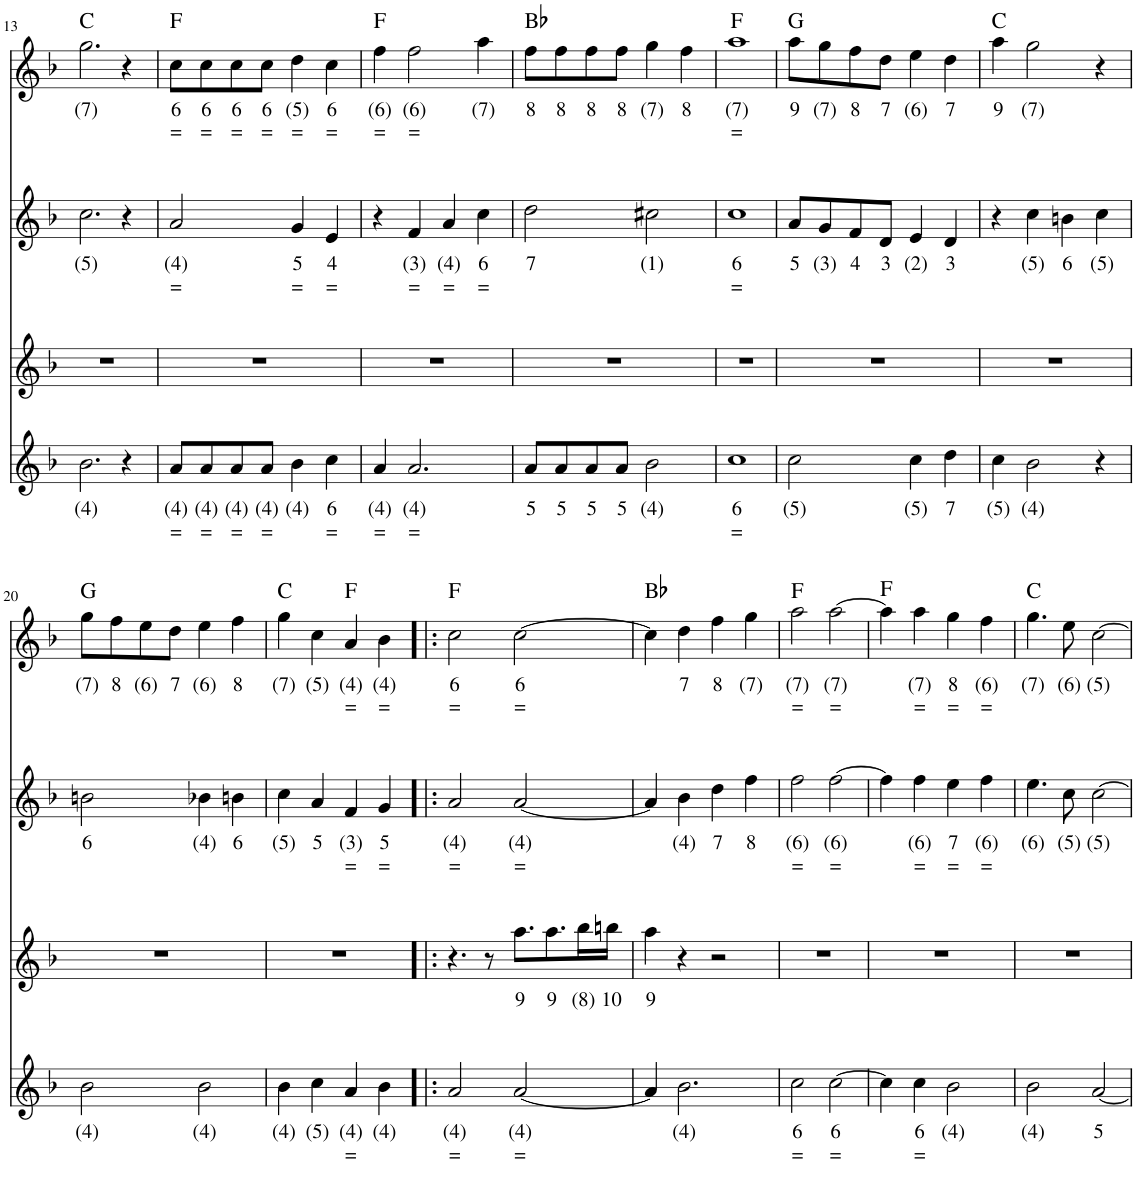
**kern	**text	**text	**kern	**text	**kern	**text	**text	**kern	**text	**text	**harte
*part4	*part4	*part4	*part3	*part3	*part2	*part2	*part2	*part1	*part1	*part1	*part1
*staff4	*staff4	*staff4	*staff3	*staff3	*staff2	*staff2	*staff2	*staff1	*staff1	*staff1	*
*I"Viool	*	*	*I"Stem	*	*I"Instrument41	*	*	*I"Stem	*	*	*
!!LO:PB:g=z
*clefG2	*	*	*clefG2	*	*clefG2	*	*	*clefG2	*	*	*
*k[b-]	*	*	*k[b-]	*	*k[b-]	*	*	*k[b-]	*	*	*
*M4/4	*	*	*M4/4	*	*M4/4	*	*	*M4/4	*	*	*
=13	=13	=13	=13	=13	=13	=13	=13	=13	=13	=13	=13
!	!LO:LY:b	!	!	!	!	!LO:LY:b	!	!	!LO:LY:b	!	!
2.b-\	(4)	.	1r	.	2.cc\	(5)	.	2.gg\	(7)	.	C:maj
4r	.	.	.	.	4r	.	.	4r	.	.	.
=14	=14	=14	=14	=14	=14	=14	=14	=14	=14	=14	=14
!	!LO:LY:b	!LO:LY:b	!	!	!	!LO:LY:b	!LO:LY:b	!	!LO:LY:b	!LO:LY:b	!
8a/L	(4)	=	1r	.	2a/	(4)	=	8cc\L	6	=	F:maj
!	!LO:LY:b	!LO:LY:b	!	!	!	!	!	!	!LO:LY:b	!LO:LY:b	!
8a/	(4)	=	.	.	.	.	.	8cc\	6	=	.
!	!LO:LY:b	!LO:LY:b	!	!	!	!	!	!	!LO:LY:b	!LO:LY:b	!
8a/	(4)	=	.	.	.	.	.	8cc\	6	=	.
!	!LO:LY:b	!LO:LY:b	!	!	!	!	!	!	!LO:LY:b	!LO:LY:b	!
8a/J	(4)	=	.	.	.	.	.	8cc\J	6	=	.
!	!LO:LY:b	!	!	!	!	!LO:LY:b	!LO:LY:b	!	!LO:LY:b	!LO:LY:b	!
4b-\	(4)	.	.	.	4g/	5	=	4dd\	(5)	=	.
!	!LO:LY:b	!LO:LY:b	!	!	!	!LO:LY:b	!LO:LY:b	!	!LO:LY:b	!LO:LY:b	!
4cc\	6	=	.	.	4e/	4	=	4cc\	6	=	.
=15	=15	=15	=15	=15	=15	=15	=15	=15	=15	=15	=15
!	!LO:LY:b	!LO:LY:b	!	!	!	!	!	!	!LO:LY:b	!LO:LY:b	!
4a/	(4)	=	1r	.	4r	.	.	4ff\	(6)	=	F:maj
!	!LO:LY:b	!LO:LY:b	!	!	!	!LO:LY:b	!LO:LY:b	!	!LO:LY:b	!LO:LY:b	!
2.a/	(4)	=	.	.	4f/	(3)	=	2ff\	(6)	=	.
!	!	!	!	!	!	!LO:LY:b	!LO:LY:b	!	!	!	!
.	.	.	.	.	4a/	(4)	=	.	.	.	.
!	!	!	!	!	!	!LO:LY:b	!LO:LY:b	!	!LO:LY:b	!	!
.	.	.	.	.	4cc\	6	=	4aa\	(7)	.	.
=16	=16	=16	=16	=16	=16	=16	=16	=16	=16	=16	=16
!	!LO:LY:b	!	!	!	!	!LO:LY:b	!	!	!LO:LY:b	!	!
8a/L	5	.	1r	.	2dd\	7	.	8ff\L	8	.	Bb:maj
!	!LO:LY:b	!	!	!	!	!	!	!	!LO:LY:b	!	!
8a/	5	.	.	.	.	.	.	8ff\	8	.	.
!	!LO:LY:b	!	!	!	!	!	!	!	!LO:LY:b	!	!
8a/	5	.	.	.	.	.	.	8ff\	8	.	.
!	!LO:LY:b	!	!	!	!	!	!	!	!LO:LY:b	!	!
8a/J	5	.	.	.	.	.	.	8ff\J	8	.	.
!	!LO:LY:b	!	!	!	!	!LO:LY:b	!	!	!LO:LY:b	!	!
2b-\	(4)	.	.	.	2cc#X\	(1)	.	4gg\	(7)	.	.
!	!	!	!	!	!	!	!	!	!LO:LY:b	!	!
.	.	.	.	.	.	.	.	4ff\	8	.	.
=17	=17	=17	=17	=17	=17	=17	=17	=17	=17	=17	=17
!	!LO:LY:b	!LO:LY:b	!	!	!	!LO:LY:b	!LO:LY:b	!	!LO:LY:b	!LO:LY:b	!
1cc	6	=	1r	.	1cc	6	=	1aa	(7)	=	F:maj
=18	=18	=18	=18	=18	=18	=18	=18	=18	=18	=18	=18
!	!LO:LY:b	!	!	!	!	!LO:LY:b	!	!	!LO:LY:b	!	!
2cc\	(5)	.	1r	.	8a/L	5	.	8aa\L	9	.	G:maj
!	!	!	!	!	!	!LO:LY:b	!	!	!LO:LY:b	!	!
.	.	.	.	.	8g/	(3)	.	8gg\	(7)	.	.
!	!	!	!	!	!	!LO:LY:b	!	!	!LO:LY:b	!	!
.	.	.	.	.	8f/	4	.	8ff\	8	.	.
!	!	!	!	!	!	!LO:LY:b	!	!	!LO:LY:b	!	!
.	.	.	.	.	8d/J	3	.	8dd\J	7	.	.
!	!LO:LY:b	!	!	!	!	!LO:LY:b	!	!	!LO:LY:b	!	!
4cc\	(5)	.	.	.	4e/	(2)	.	4ee\	(6)	.	.
!	!LO:LY:b	!	!	!	!	!LO:LY:b	!	!	!LO:LY:b	!	!
4dd\	7	.	.	.	4d/	3	.	4dd\	7	.	.
=19	=19	=19	=19	=19	=19	=19	=19	=19	=19	=19	=19
!	!LO:LY:b	!	!	!	!	!	!	!	!LO:LY:b	!	!
4cc\	(5)	.	1r	.	4r	.	.	4aa\	9	.	C:maj
!	!LO:LY:b	!	!	!	!	!LO:LY:b	!	!	!LO:LY:b	!	!
2b-\	(4)	.	.	.	4cc\	(5)	.	2gg\	(7)	.	.
!	!	!	!	!	!	!LO:LY:b	!	!	!	!	!
.	.	.	.	.	4bn\	6	.	.	.	.	.
!	!	!	!	!	!	!LO:LY:b	!	!	!	!	!
4r	.	.	.	.	4cc\	(5)	.	4r	.	.	.
!!LO:LB:g=z
=20	=20	=20	=20	=20	=20	=20	=20	=20	=20	=20	=20
!	!LO:LY:b	!	!	!	!	!LO:LY:b	!	!	!LO:LY:b	!	!
2b-\	(4)	.	1r	.	2bn\	6	.	8gg\L	(7)	.	G:maj
!	!	!	!	!	!	!	!	!	!LO:LY:b	!	!
.	.	.	.	.	.	.	.	8ff\	8	.	.
!	!	!	!	!	!	!	!	!	!LO:LY:b	!	!
.	.	.	.	.	.	.	.	8ee\	(6)	.	.
!	!	!	!	!	!	!	!	!	!LO:LY:b	!	!
.	.	.	.	.	.	.	.	8dd\J	7	.	.
!	!LO:LY:b	!	!	!	!	!LO:LY:b	!	!	!LO:LY:b	!	!
2b-\	(4)	.	.	.	4b-X\	(4)	.	4ee\	(6)	.	.
!	!	!	!	!	!	!LO:LY:b	!	!	!LO:LY:b	!	!
.	.	.	.	.	4bn\	6	.	4ff\	8	.	.
=21	=21	=21	=21	=21	=21	=21	=21	=21	=21	=21	=21
!	!LO:LY:b	!	!	!	!	!LO:LY:b	!	!	!LO:LY:b	!	!
4b-\	(4)	.	1r	.	4cc\	(5)	.	4gg\	(7)	.	C:maj
!	!LO:LY:b	!	!	!	!	!LO:LY:b	!	!	!LO:LY:b	!	!
4cc\	(5)	.	.	.	4a/	5	.	4cc\	(5)	.	.
!	!LO:LY:b	!LO:LY:b	!	!	!	!LO:LY:b	!LO:LY:b	!	!LO:LY:b	!LO:LY:b	!
4a/	(4)	=	.	.	4f/	(3)	=	4a/	(4)	=	F:maj
!	!LO:LY:b	!	!	!	!	!LO:LY:b	!LO:LY:b	!	!LO:LY:b	!LO:LY:b	!
4b-\	(4)	.	.	.	4g/	5	=	4b-\	(4)	=	.
=22!|:	=22!|:	=22!|:	=22!|:	=22!|:	=22!|:	=22!|:	=22!|:	=22!|:	=22!|:	=22!|:	=22!|:
!	!LO:LY:b	!LO:LY:b	!	!	!	!LO:LY:b	!LO:LY:b	!	!LO:LY:b	!LO:LY:b	!
2a/	(4)	=	4.r	.	2a/	(4)	=	2cc\	6	=	F:maj
.	.	.	8r	.	.	.	.	.	.	.	.
!	!LO:LY:b	!LO:LY:b	!	!LO:LY:b	!	!LO:LY:b	!LO:LY:b	!	!LO:LY:b	!LO:LY:b	!
[2a/	(4)	=	8.aa\L	9	[2a/	(4)	=	[2cc\	6	=	.
!	!	!	!	!LO:LY:b	!	!	!	!	!	!	!
.	.	.	8.aa\	9	.	.	.	.	.	.	.
!	!	!	!	!LO:LY:b	!	!	!	!	!	!	!
.	.	.	16bb-\L	(8)	.	.	.	.	.	.	.
!	!	!	!	!LO:LY:b	!	!	!	!	!	!	!
.	.	.	16bbn\JJ	10	.	.	.	.	.	.	.
=23	=23	=23	=23	=23	=23	=23	=23	=23	=23	=23	=23
!	!	!	!	!LO:LY:b	!	!	!	!	!	!	!
4a/]	.	.	4aa\	9	4a/]	.	.	4cc\]	.	.	Bb:maj
!	!LO:LY:b	!	!	!	!	!LO:LY:b	!	!	!LO:LY:b	!	!
2.b-\	(4)	.	4r	.	4b-\	(4)	.	4dd\	7	.	.
!	!	!	!	!	!	!LO:LY:b	!	!	!LO:LY:b	!	!
.	.	.	2r	.	4dd\	7	.	4ff\	8	.	.
!	!	!	!	!	!	!LO:LY:b	!	!	!LO:LY:b	!	!
.	.	.	.	.	4ff\	8	.	4gg\	(7)	.	.
=24	=24	=24	=24	=24	=24	=24	=24	=24	=24	=24	=24
!	!LO:LY:b	!LO:LY:b	!	!	!	!LO:LY:b	!LO:LY:b	!	!LO:LY:b	!LO:LY:b	!
2cc\	6	=	1r	.	2ff\	(6)	=	2aa\	(7)	=	F:maj
!	!LO:LY:b	!LO:LY:b	!	!	!	!LO:LY:b	!LO:LY:b	!	!LO:LY:b	!LO:LY:b	!
[2cc\	6	=	.	.	[2ff\	(6)	=	[2aa\	(7)	=	.
=25	=25	=25	=25	=25	=25	=25	=25	=25	=25	=25	=25
4cc\]	.	.	1r	.	4ff\]	.	.	4aa\]	.	.	F:maj
!	!LO:LY:b	!LO:LY:b	!	!	!	!LO:LY:b	!LO:LY:b	!	!LO:LY:b	!LO:LY:b	!
4cc\	6	=	.	.	4ff\	(6)	=	4aa\	(7)	=	.
!	!LO:LY:b	!	!	!	!	!LO:LY:b	!LO:LY:b	!	!LO:LY:b	!LO:LY:b	!
2b-\	(4)	.	.	.	4ee\	7	=	4gg\	8	=	.
!	!	!	!	!	!	!LO:LY:b	!LO:LY:b	!	!LO:LY:b	!LO:LY:b	!
.	.	.	.	.	4ff\	(6)	=	4ff\	(6)	=	.
=26	=26	=26	=26	=26	=26	=26	=26	=26	=26	=26	=26
!	!LO:LY:b	!	!	!	!	!LO:LY:b	!	!	!LO:LY:b	!	!
2b-\	(4)	.	1r	.	4.ee\	(6)	.	4.gg\	(7)	.	C:maj
!	!	!	!	!	!	!LO:LY:b	!	!	!LO:LY:b	!	!
.	.	.	.	.	8cc\	(5)	.	8ee\	(6)	.	.
!	!LO:LY:b	!	!	!	!	!LO:LY:b	!	!	!LO:LY:b	!	!
[2a/	5	.	.	.	[2cc\	(5)	.	[2cc\	(5)	.	.
=	=	=	=	=	=	=	=	=	=	=	=
*-	*-	*-	*-	*-	*-	*-	*-	*-	*-	*-	*-
